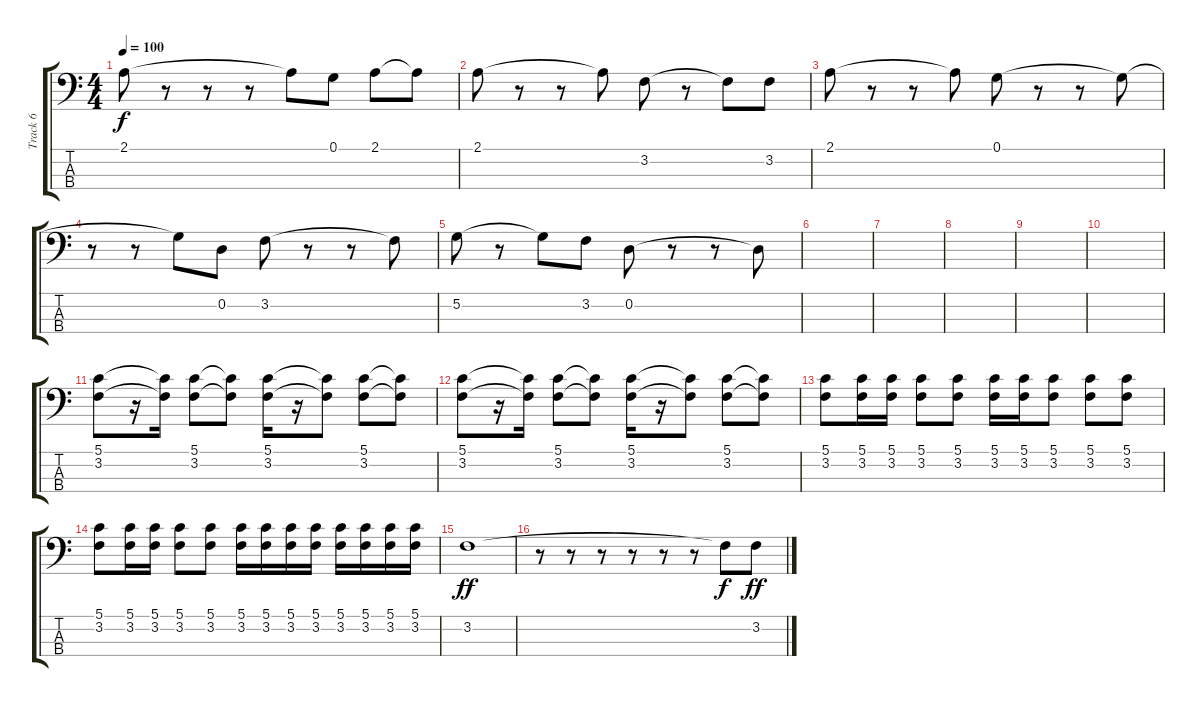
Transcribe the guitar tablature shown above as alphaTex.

\track ("Track 6" "Track 6") {instrument electricbassfinger}
\staff {score tabs}
\tuning (G2 D2 A1 E1) {hide}
\ts (4 4)
\tempo 100
\clef f4
\ks c
2.1.8{dy f} r.8 r.8 r.8 2.1{t}.8 0.1.8 2.1.8 2.1{t}.8 |
2.1.8 r.8 r.8 2.1{t}.8 3.2.8 r.8 3.2{t}.8 3.2.8 |
2.1.8 r.8 r.8 2.1{t}.8 0.1.8 r.8 r.8 0.1{t}.8 |
r.8 r.8 0.1{t}.8 0.2.8 3.2.8 r.8 r.8 3.2{t}.8 |
5.2.8 r.8 5.2{t}.8 3.2.8 0.2.8 r.8 r.8 0.2{t}.8 |
|
|
|
|
|
(5.1 3.2).8 r.16 (5.1{t} 3.2{t}).16 (5.1 3.2).8 (5.1{t} 3.2{t}).8 (5.1 3.2).16 r.16 (5.1{t} 3.2{t}).8 (5.1 3.2).8 (5.1{t} 3.2{t}).8 |
(5.1 3.2).8 r.16 (5.1{t} 3.2{t}).16 (5.1 3.2).8 (5.1{t} 3.2{t}).8 (5.1 3.2).16 r.16 (5.1{t} 3.2{t}).8 (5.1 3.2).8 (5.1{t} 3.2{t}).8 |
(5.1 3.2).8 (5.1 3.2).16 (5.1 3.2).16 (5.1 3.2).8 (5.1 3.2).8 (5.1 3.2).16 (5.1 3.2).16 (5.1 3.2).8 (5.1 3.2).8 (5.1 3.2).8 |
(5.1 3.2).8 (5.1 3.2).16 (5.1 3.2).16 (5.1 3.2).8 (5.1 3.2).8 (5.1 3.2).16 (5.1 3.2).16 (5.1 3.2).16 (5.1 3.2).16 (5.1 3.2).16 (5.1 3.2).16 (5.1 3.2).16 (5.1 3.2).16 |
3.2.1{dy ff} |
r.8 r.8 r.8 r.8 r.8 r.8 3.2{t}.8{dy f} 3.2.8{dy ff}
